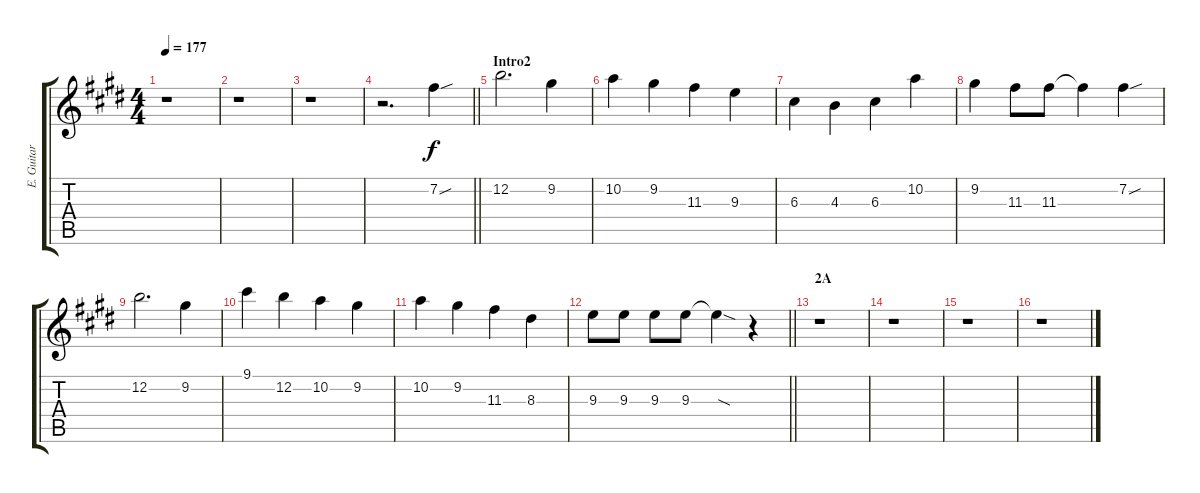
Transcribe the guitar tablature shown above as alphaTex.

\track ("E. Guitar III" "E. Guitar ") {instrument overdrivenguitar}
\staff {score tabs}
\tuning (E4 B3 G3 D3 A2 E2) {hide}
\ts (4 4)
\tempo 177
\clef g2
\ks e
r.1{dy f} |
r.1 |
r.1 |
\barLineRight lightlight
r.2{d} 7.2{sou}.4 |
\section ("" "Intro2")
12.2.2{d} 9.2.4 |
10.2.4 9.2.4 11.3.4 9.3.4 |
6.3.4 4.3.4 6.3.4 10.2.4 |
9.2.4 11.3.8 11.3.8 11.3{t}.4 7.2{sou}.4 |
12.2.2{d} 9.2.4 |
9.1.4 12.2.4 10.2.4 9.2.4 |
10.2.4 9.2.4 11.3.4 8.3.4 |
\barLineRight lightlight
9.3.8 9.3.8 9.3.8 9.3.8 9.3{sod t}.4 r.4 |
\section ("" "2A")
r.1 |
r.1 |
r.1 |
r.1
